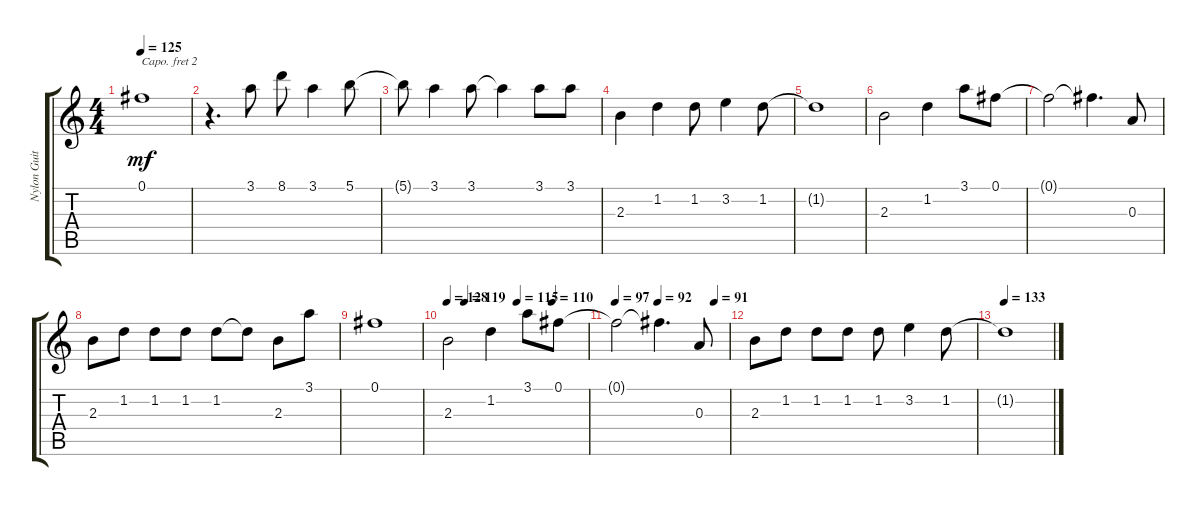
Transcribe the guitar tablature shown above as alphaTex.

\track ("Nylon Guitar" "Nylon Guit") {instrument acousticguitarnylon}
\staff {score tabs}
\capo 2
\tuning (E4 B3 G3 D3 A2 E2) {hide}
\ts (4 4)
\tempo 125
\clef g2
\ks c
0.1{t}.1{dy mf} |
r.4{d} 3.1.8 8.1.8 3.1.4 5.1.8 |
5.1{t}.8 3.1.4 3.1.8 3.1{t}.4 3.1.8 3.1.8 |
2.3.4 1.2.4 1.2.8 3.2.4 1.2.8 |
1.2{t}.1 |
2.3.2 1.2.4 3.1.8 0.1.8 |
0.1{t}.2 0.1{t}.4{d} 0.3.8 |
2.3.8 1.2.8 1.2.8 1.2.8 1.2.8 1.2{t}.8 2.3.8 3.1.8 |
0.1.1 |
\tempo 128
\tempo (119 0.125)
\tempo (115 0.5)
\tempo (110 0.75)
2.3.2 1.2.4 3.1.8 0.1.8 |
\tempo 97
\tempo (92 0.375)
\tempo (91 0.875)
0.1{t}.2 0.1{t}.4{d} 0.3.8 |
2.3.8 1.2.8 1.2.8 1.2.8 1.2.8 3.2.4 1.2.8 |
\tempo 133
1.2{t}.1
